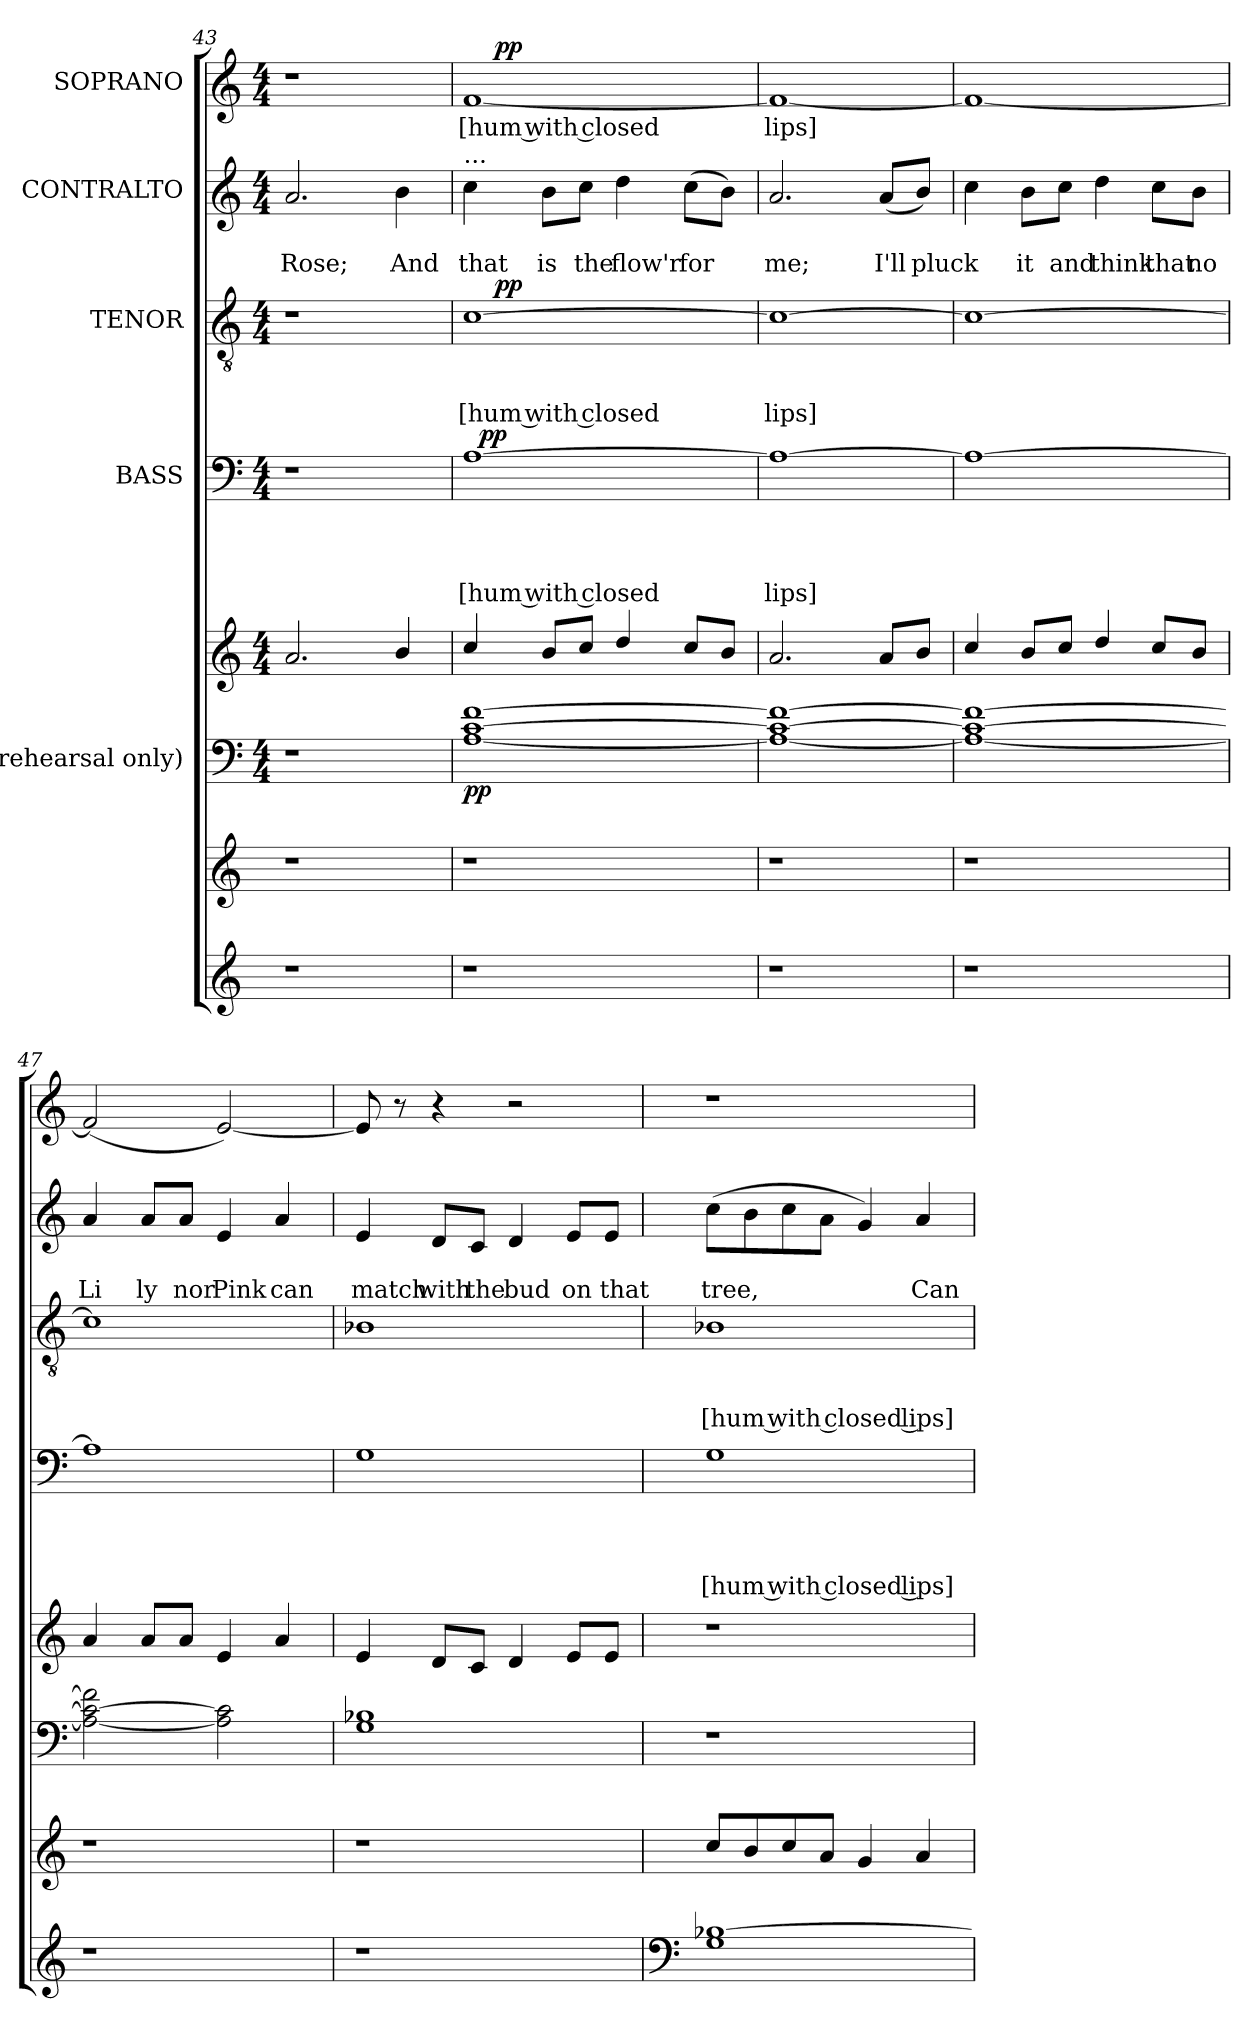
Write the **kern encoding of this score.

**kern	**kern	**kern	**kern	**dynam	**kern	**text	**text	**text	**text	**dynam	**kern	**text	**text	**text	**dynam	**kern	**text	**text	**kern	**text	**dynam
*part7	*part6	*part5	*part5	*part5	*part4	*part4	*part4	*part4	*part4	*part4	*part3	*part3	*part3	*part3	*part3	*part2	*part2	*part2	*part1	*part1	*part1
*staff8	*staff7	*staff6	*staff5	*staff5/6	*staff4	*staff4	*staff4	*staff4	*staff4	*staff4	*staff3	*staff3	*staff3	*staff3	*staff3	*staff2	*staff2	*staff2	*staff1	*staff1	*staff1
*	*	*I"(rehearsal only)	*	*	*I"BASS	*	*	*	*	*	*I"TENOR	*	*	*	*	*I"CONTRALTO	*	*	*I"SOPRANO	*	*
*clefG2	*clefG2	*clefF4	*clefG2	*	*clefF4	*	*	*	*	*	*clefGv2	*	*	*	*	*clefG2	*	*	*clefG2	*	*
*k[]	*k[]	*k[]	*k[]	*	*k[]	*	*	*	*	*	*k[]	*	*	*	*	*k[]	*	*	*k[]	*	*
*C:	*C:	*C:	*C:	*	*C:	*	*	*	*	*	*C:	*	*	*	*	*C:	*	*	*C:	*	*
*	*	*M4/4	*M4/4	*	*M4/4	*	*	*	*	*	*M4/4	*	*	*	*	*M4/4	*	*	*M4/4	*	*
=43	=43	=43	=43	=43	=43	=43	=43	=43	=43	=43	=43	=43	=43	=43	=43	=43	=43	=43	=43	=43	=43
!	!	!	!	!	!	!	!	!	!	!	!	!	!	!	!	!	!	!LO:LY:b	!	!	!
1r	1r	1r	2.a/	.	1r	.	.	.	.	.	1r	.	.	.	.	2.a/	.	Rose;	1r	.	.
!	!	!	!	!	!	!	!	!	!	!	!	!	!	!	!	!	!	!LO:LY:b	!	!	!
.	.	.	4b/	.	.	.	.	.	.	.	.	.	.	.	.	4b\	.	And	.	.	.
!!LO:PB:g=z
=44	=44	=44	=44	=44	=44	=44	=44	=44	=44	=44	=44	=44	=44	=44	=44	=44	=44	=44	=44	=44	=44
!	!	!	!	!	!	!	!	!	!	!	!	!	!	!	!	!LO:TX:a:t=...	!	!	!	!	!
!	!	!	!	!LO:DY:b=2	!	!	!	!	!LO:LY:b	!	!	!	!	!LO:LY:b	!	!	!	!LO:LY:b	!	!LO:LY:b	!
*	*	*	*	*	*^	*	*	*	*	*	*^	*	*	*	*	*	*	*	*^	*	*
1r	1r	[<1A [>1c [>1f	4cc/	pp	[>1A	32ryy	.	.	.	[hum with closed	.	[>1c	16ryy	.	.	[hum with closed	.	4cc\	.	that	[<1f	16ryy	[hum with closed	.
!	!	!	!	!	!	!	!	!	!	!	!LO:DY:a	!	!	!	!	!	!	!	!	!	!	!	!	!
.	.	.	.	.	.	2ryy	.	.	.	.	pp	.	.	.	.	.	.	.	.	.	.	.	.	.
!	!	!	!	!	!	!	!	!	!	!	!	!	!	!	!	!	!LO:DY:a	!	!	!	!	!	!	!LO:DY:a
.	.	.	.	.	.	.	.	.	.	.	.	.	2...ryy	.	.	.	pp	.	.	.	.	2...ryy	.	pp
!	!	!	!	!	!	!	!	!	!	!	!	!	!	!	!	!	!	!	!	!LO:LY:b	!	!	!	!
.	.	.	8b/L	.	.	.	.	.	.	.	.	.	.	.	.	.	.	8b\L	.	is	.	.	.	.
!	!	!	!	!	!	!	!	!	!	!	!	!	!	!	!	!	!	!	!	!LO:LY:b	!	!	!	!
.	.	.	8cc/J	.	.	.	.	.	.	.	.	.	.	.	.	.	.	8cc\J	.	the	.	.	.	.
!	!	!	!	!	!	!	!	!	!	!	!	!	!	!	!	!	!	!	!	!LO:LY:b	!	!	!	!
.	.	.	4dd/	.	.	.	.	.	.	.	.	.	.	.	.	.	.	4dd\	.	flow'r	.	.	.	.
.	.	.	.	.	.	4...ryy	.	.	.	.	.	.	.	.	.	.	.	.	.	.	.	.	.	.
!	!	!	!	!	!	!	!	!	!	!	!	!	!	!	!	!	!	!	!	!LO:LY:b	!	!	!	!
.	.	.	8cc/L	.	.	.	.	.	.	.	.	.	.	.	.	.	.	(>8cc\L	.	for	.	.	.	.
.	.	.	8b/J	.	.	.	.	.	.	.	.	.	.	.	.	.	.	8b\J)	.	.	.	.	.	.
=45	=45	=45	=45	=45	=45	=45	=45	=45	=45	=45	=45	=45	=45	=45	=45	=45	=45	=45	=45	=45	=45	=45	=45	=45
!	!	!	!	!	!	!	!	!	!	!LO:LY:b:rj	!	!	!	!	!	!LO:LY:b:rj	!	!	!	!LO:LY:b	!	!	!LO:LY:b:rj	!
*	*	*	*	*	*v	*v	*	*	*	*	*	*	*	*	*	*	*	*	*	*	*v	*v	*	*
*	*	*	*	*	*	*	*	*	*	*	*v	*v	*	*	*	*	*	*	*	*	*	*
1r	1r	1A_ 1c_ 1f_	2.a/	.	1A_	.	.	.	lips]	.	1c_	.	.	lips]	.	2.a/	.	me;	1f_	lips]	.
!	!	!	!	!	!	!	!	!	!	!	!	!	!	!	!	!	!	!LO:LY:b	!	!	!
.	.	.	8a/L	.	.	.	.	.	.	.	.	.	.	.	.	(<8a/L	.	I'll	.	.	.
!	!	!	!	!	!	!	!	!	!	!	!	!	!	!	!	!	!	!LO:LY:b	!	!	!
.	.	.	8b/J	.	.	.	.	.	.	.	.	.	.	.	.	8b/J)	.	pluck	.	.	.
=46	=46	=46	=46	=46	=46	=46	=46	=46	=46	=46	=46	=46	=46	=46	=46	=46	=46	=46	=46	=46	=46
1r	1r	1A_ 1c_ 1f_	4cc/	.	1A_	.	.	.	.	.	1c_	.	.	.	.	4cc\	.	.	1f_	.	.
!	!	!	!	!	!	!	!	!	!	!	!	!	!	!	!	!	!	!LO:LY:b	!	!	!
.	.	.	8b/L	.	.	.	.	.	.	.	.	.	.	.	.	8b\L	.	it	.	.	.
!	!	!	!	!	!	!	!	!	!	!	!	!	!	!	!	!	!	!LO:LY:b	!	!	!
.	.	.	8cc/J	.	.	.	.	.	.	.	.	.	.	.	.	8cc\J	.	and	.	.	.
!	!	!	!	!	!	!	!	!	!	!	!	!	!	!	!	!	!	!LO:LY:b	!	!	!
.	.	.	4dd/	.	.	.	.	.	.	.	.	.	.	.	.	4dd\	.	think	.	.	.
!	!	!	!	!	!	!	!	!	!	!	!	!	!	!	!	!	!	!LO:LY:b	!	!	!
.	.	.	8cc/L	.	.	.	.	.	.	.	.	.	.	.	.	8cc\L	.	that	.	.	.
!	!	!	!	!	!	!	!	!	!	!	!	!	!	!	!	!	!	!LO:LY:b	!	!	!
.	.	.	8b/J	.	.	.	.	.	.	.	.	.	.	.	.	8b\J	.	no	.	.	.
=47	=47	=47	=47	=47	=47	=47	=47	=47	=47	=47	=47	=47	=47	=47	=47	=47	=47	=47	=47	=47	=47
!	!	!	!	!	!	!	!	!	!	!	!	!	!	!	!	!	!	!LO:LY:b	!	!	!
1r	1r	2A\_ 2c\_ 2f\]	4a/	.	1A]	.	.	.	.	.	1c]	.	.	.	.	4a/	.	Li	(<2f/]	.	.
!	!	!	!	!	!	!	!	!	!	!	!	!	!	!	!	!	!	!LO:LY:b	!	!	!
.	.	.	8a/L	.	.	.	.	.	.	.	.	.	.	.	.	8a/L	.	ly	.	.	.
!	!	!	!	!	!	!	!	!	!	!	!	!	!	!	!	!	!	!LO:LY:b	!	!	!
.	.	.	8a/J	.	.	.	.	.	.	.	.	.	.	.	.	8a/J	.	nor	.	.	.
!	!	!	!	!	!	!	!	!	!	!	!	!	!	!	!	!	!	!LO:LY:b	!	!	!
.	.	2A\] 2c\]	4e/	.	.	.	.	.	.	.	.	.	.	.	.	4e/	.	Pink	[<2e/)	.	.
!	!	!	!	!	!	!	!	!	!	!	!	!	!	!	!	!	!	!LO:LY:b	!	!	!
.	.	.	4a/	.	.	.	.	.	.	.	.	.	.	.	.	4a/	.	can	.	.	.
=48	=48	=48	=48	=48	=48	=48	=48	=48	=48	=48	=48	=48	=48	=48	=48	=48	=48	=48	=48	=48	=48
!	!	!	!	!	!	!	!	!	!	!	!	!	!	!	!	!	!	!LO:LY:b	!	!	!
1r	1r	1G 1B-X	4e/	.	1G	.	.	.	.	.	1B-X	.	.	.	.	4e/	.	match	8e/]	.	.
.	.	.	.	.	.	.	.	.	.	.	.	.	.	.	.	.	.	.	8r	.	.
!	!	!	!	!	!	!	!	!	!	!	!	!	!	!	!	!	!	!LO:LY:b	!	!	!
.	.	.	8d/L	.	.	.	.	.	.	.	.	.	.	.	.	8d/L	.	with	4r	.	.
!	!	!	!	!	!	!	!	!	!	!	!	!	!	!	!	!	!	!LO:LY:b	!	!	!
.	.	.	8c/J	.	.	.	.	.	.	.	.	.	.	.	.	8c/J	.	the	.	.	.
!	!	!	!	!	!	!	!	!	!	!	!	!	!	!	!	!	!	!LO:LY:b	!	!	!
.	.	.	4d/	.	.	.	.	.	.	.	.	.	.	.	.	4d/	.	bud	2r	.	.
!	!	!	!	!	!	!	!	!	!	!	!	!	!	!	!	!	!	!LO:LY:b	!	!	!
.	.	.	8e/L	.	.	.	.	.	.	.	.	.	.	.	.	8e/L	.	on	.	.	.
!	!	!	!	!	!	!	!	!	!	!	!	!	!	!	!	!	!	!LO:LY:b	!	!	!
.	.	.	8e/J	.	.	.	.	.	.	.	.	.	.	.	.	8e/J	.	that	.	.	.
!!LO:LB:g=z
=49	=49	=49	=49	=49	=49	=49	=49	=49	=49	=49	=49	=49	=49	=49	=49	=49	=49	=49	=49	=49	=49
*clefF4	*	*	*	*	*	*	*	*	*	*	*	*	*	*	*	*	*	*	*	*	*
!	!	!	!	!	!	!	!	!	!LO:LY:b	!	!	!	!	!LO:LY:b	!	!	!	!LO:LY:b	!	!	!
1G [>1B-X	8cc/L	1r	1r	.	1G	.	.	.	[hum with closed lips]	.	1B-X	.	.	[hum with closed lips]	.	(>8cc\L	.	tree,	1r	.	.
.	8b/	.	.	.	.	.	.	.	.	.	.	.	.	.	.	8b\	.	.	.	.	.
.	8cc/	.	.	.	.	.	.	.	.	.	.	.	.	.	.	8cc\	.	.	.	.	.
.	8a/J	.	.	.	.	.	.	.	.	.	.	.	.	.	.	8a\J	.	.	.	.	.
.	4g/	.	.	.	.	.	.	.	.	.	.	.	.	.	.	4g/)	.	.	.	.	.
!	!	!	!	!	!	!	!	!	!	!	!	!	!	!	!	!	!	!LO:LY:b	!	!	!
.	4a/	.	.	.	.	.	.	.	.	.	.	.	.	.	.	4a/	.	Can	.	.	.
=	=	=	=	=	=	=	=	=	=	=	=	=	=	=	=	=	=	=	=	=	=
*-	*-	*-	*-	*-	*-	*-	*-	*-	*-	*-	*-	*-	*-	*-	*-	*-	*-	*-	*-	*-	*-
